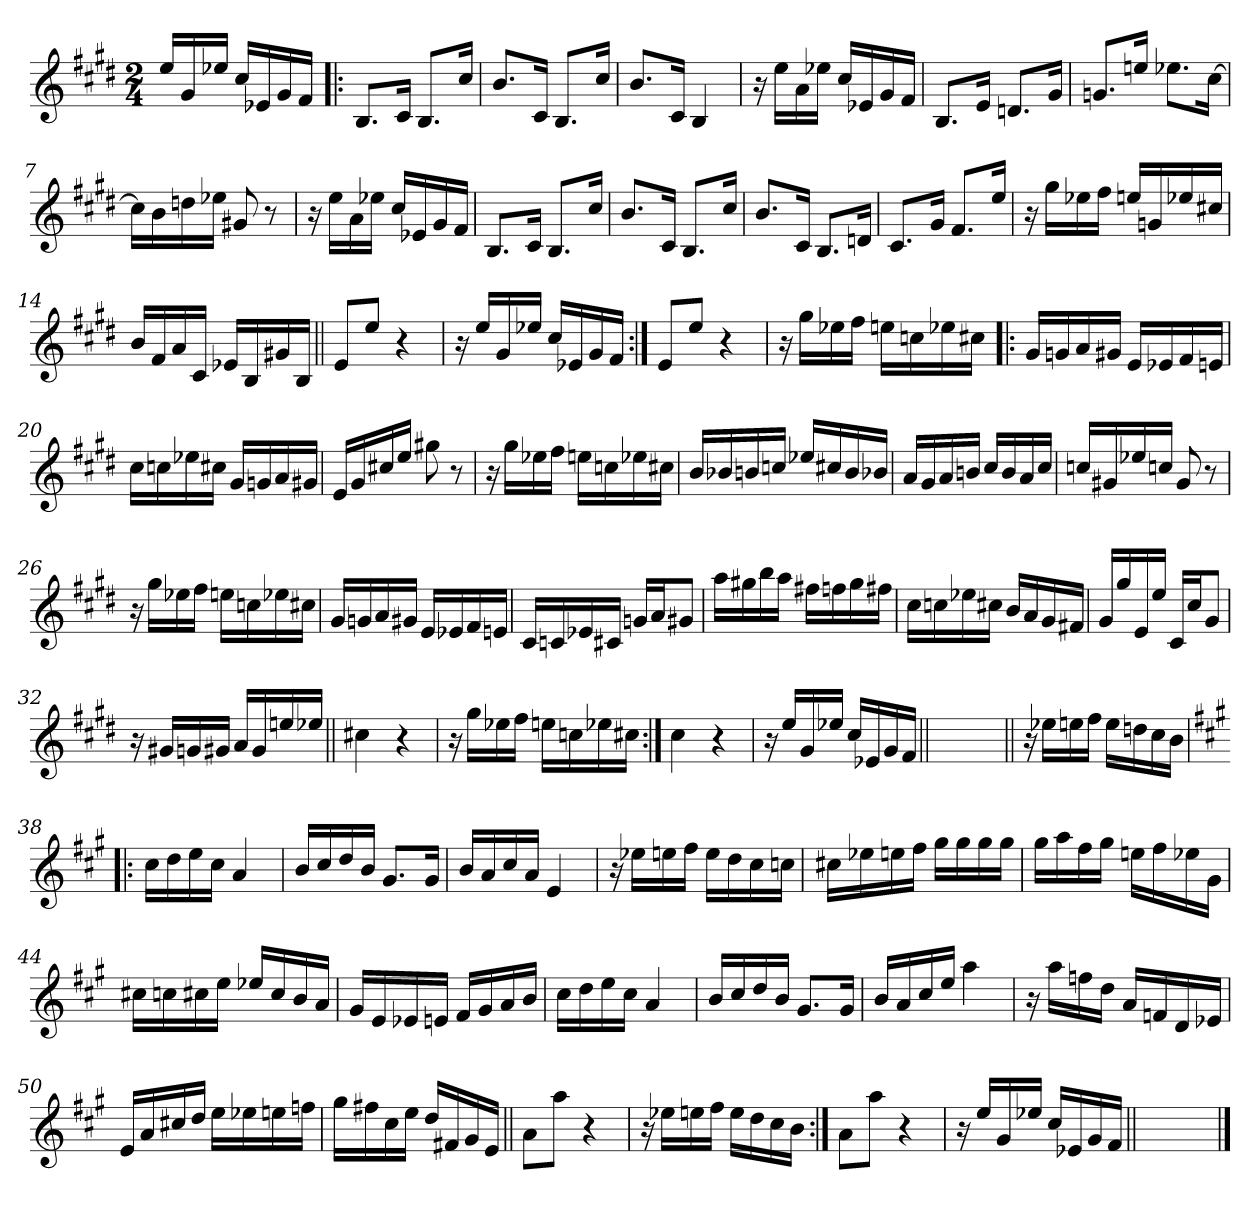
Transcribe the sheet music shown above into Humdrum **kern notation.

**kern
*part1
*staff1
*clefG2
*k[f#c#g#d#]
*E:
*M2/4
=
16ee/LL
16g#/
16ee-X/JJ
16cc#/LL
16e-X/
16g#/
16f#/JJ
=1!|:
8.B/L
16c#/Jk
8.B/L
16cc#/Jk
=2
8.b/L
16c#/Jk
8.B/L
16cc#/Jk
=3
8.b/L
16c#/Jk
4B/
=4
16r
16ee\LL
16a\
16ee-X\JJ
16cc#/LL
16e-X/
16g#/
16f#/JJ
=5
8.B/L
16e/Jk
8.dn/L
16g#/Jk
!!LO:LB:g=z
=6
8.gn/L
16een/Jk
8.ee-X\L
[16cc#\Jk
=7
16cc#\LL]
16b\
16ddn\
16ee-X\JJ
8g#X/
8r
=8
16r
16ee\LL
16a\
16ee-X\JJ
16cc#/LL
16e-X/
16g#/
16f#/JJ
=9
8.B/L
16c#/Jk
8.B/L
16cc#/Jk
=10
8.b/L
16c#/Jk
8.B/L
16cc#/Jk
=11
8.b/L
16c#/Jk
8.B/L
16dn/Jk
!!LO:LB:g=z
=12
8.c#/L
16g#/Jk
8.f#/L
16ee/Jk
=13
16r
16gg#\LL
16ee-X\
16ff#\JJ
16een/LL
16gn/
16ee-X/
16cc#X/JJ
=14
16b/LL
16f#/
16a/
16c#/JJ
16e-X/LL
16B/
16g#X/
16B/JJ
=15||
8e/L
8ee/J
4r
=16
16r
16ee/LL
16g#/
16ee-X/JJ
16cc#/LL
16e-X/
16g#/
16f#/JJ
!!LO:LB:g=z
=17:|!
8e/L
8ee/J
4r
=18
16r
16gg#\LL
16ee-X\
16ff#\JJ
16een\LL
16ccn\
16ee-X\
16cc#X\JJ
=19!|:
16g#/LL
16gn/
16a/
16g#X/JJ
16e/LL
16e-X/
16f#/
16en/JJ
=20
16cc#\LL
16ccn\
16ee-X\
16cc#X\JJ
16g#/LL
16gn/
16a/
16g#X/JJ
=21
16e/LL
16g#/
16cc#X/
16ee/JJ
8gg#X\
8r
!!LO:LB:g=z
=22
16r
16gg#\LL
16ee-X\
16ff#\JJ
16een\LL
16ccn\
16ee-X\
16cc#X\JJ
=23
16b/LL
16b-X/
16bn/
16ccn/JJ
16ee-X/LL
16cc#X/
16b/
16b-X/JJ
=24
16a/LL
16g#/
16a/
16bn/JJ
16cc#/LL
16b/
16a/
16cc#/JJ
=25
16ccn/LL
16g#X/
16ee-X/
16ccn/JJ
8g#/
8r
=26
16r
16gg#\LL
16ee-X\
16ff#\JJ
16een\LL
16ccn\
16ee-X\
16cc#X\JJ
!!LO:LB:g=z
=27
16g#/LL
16gn/
16a/
16g#X/JJ
16e/LL
16e-X/
16f#/
16en/JJ
=28
16c#/LL
16cn/
16e-X/
16c#X/JJ
16gn/LL
16a/J
8g#X/J
=29
16aa\LL
16gg#X\
16bb\
16aa\JJ
16ff#X\LL
16ffn\
16gg#\
16ff#X\JJ
=30
16cc#\LL
16ccn\
16ee-X\
16cc#X\JJ
16b/LL
16a/
16g#/
16f#X/JJ
=31
16g#/LL
16gg#/
16e/
16ee/JJ
16c#/LL
16cc#/J
8g#/J
!!LO:LB:g=z
=32
16r
16g#X/LL
16gn/
16g#X/JJ
16a/LL
16g#/
16een/
16ee-X/JJ
=33||
4cc#X\
4r
=34
16r
16gg#\LL
16ee-X\
16ff#\JJ
16een\LL
16ccn\
16ee-X\
16cc#X\JJ
=35:|!
4cc#\
4r
=36
16r
16ee/LL
16g#/
16ee-X/JJ
16cc#/LL
16e-X/
16g#/
16f#/JJ
=36X361||
2ryy
!!LO:LB:g=z
=37||
16r
16ee-X\LL
16een\
16ff#\JJ
16ee\LL
16ddn\
16cc#\
16b\JJ
=38!|:
*k[f#c#g#]
*A:
16cc#\LL
16dd\
16ee\
16cc#\JJ
4a/
=39
16b/LL
16cc#/
16dd/
16b/JJ
8.g#/L
16g#/Jk
=40
16b/LL
16a/
16cc#/
16a/JJ
4e/
=41
16r
16ee-X\LL
16een\
16ff#\JJ
16ee\LL
16dd\
16cc#\
16ccn\JJ
!!LO:LB:g=z
=42
16cc#X\LL
16ee-X\
16een\
16ff#\JJ
16gg#\LL
16gg#\
16gg#\
16gg#\JJ
=43
16gg#\LL
16aa\
16ff#\
16gg#\JJ
16een\LL
16ff#\
16ee-X\
16g#\JJ
=44
16cc#X\LL
16ccn\
16cc#X\
16ee\JJ
16ee-X/LL
16cc#/
16b/
16a/JJ
=45
16g#/LL
16e/
16e-X/
16en/JJ
16f#/LL
16g#/
16a/
16b/JJ
!!LO:LB:g=z
=46
16cc#\LL
16dd\
16ee\
16cc#\JJ
4a/
=47
16b/LL
16cc#/
16dd/
16b/JJ
8.g#/L
16g#/Jk
=48
16b/LL
16a/
16cc#/
16ee/JJ
4aa\
=49
16r
16aa\LL
16ffn\
16dd\JJ
16a/LL
16fn/
16d/
16e-X/JJ
=50
16e/LL
16a/
16cc#X/
16dd/JJ
16ee\LL
16ee-X\
16een\
16ffn\JJ
!!LO:LB:g=z
=51
16gg#\LL
16ff#X\
16cc#\
16ee\JJ
16dd/LL
16f#X/
16g#/
16e/JJ
=52||
8a\L
8aa\J
4r
=53
16r
16ee-X\LL
16een\
16ff#\JJ
16ee\LL
16dd\
16cc#\
16b\JJ
=54:|!
8a\L
8aa\J
4r
=55
16r
16ee/LL
16g#/
16ee-X/JJ
16cc#/LL
16e-X/
16g#/
16f#/JJ
=56||
2ryy
==
*-
